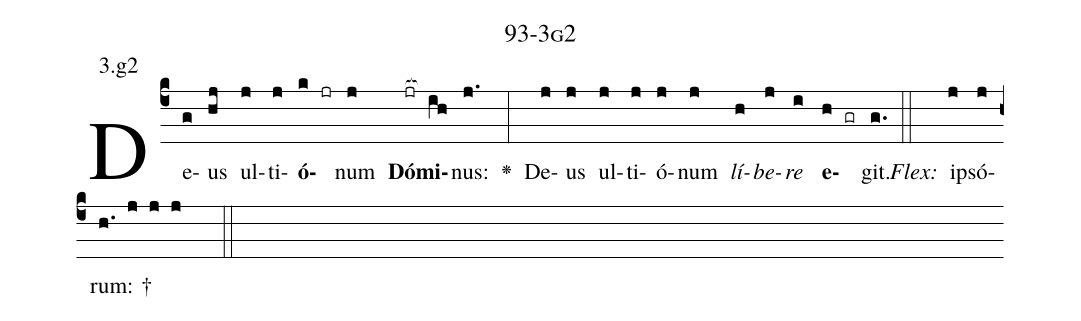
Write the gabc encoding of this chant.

name: 93-3g2;
annotation: 3.g2;
%%
(c4)De(g)us(hj) ul(j)ti(j)<b>ó</b>(k jr)num(j) <b>Dó</b>(jr[ocb:1{])<b>mi</b>(ih[ocb:0}])nus:(j.) <v>\greheightstar</v>(:) De(j)us(j) ul(j)ti(j)ó(j)num(j) <i>lí</i>(h)<i>be</i>(j)<i>re</i>(i) <b>e</b>(h gr)git.(g.) (::)
<i>Flex:</i>()  ip(j)só(j)rum: †(h. j j j  ::)

%E(j) u(h) o(j) u(i) a(h) e.(g.) (::)
